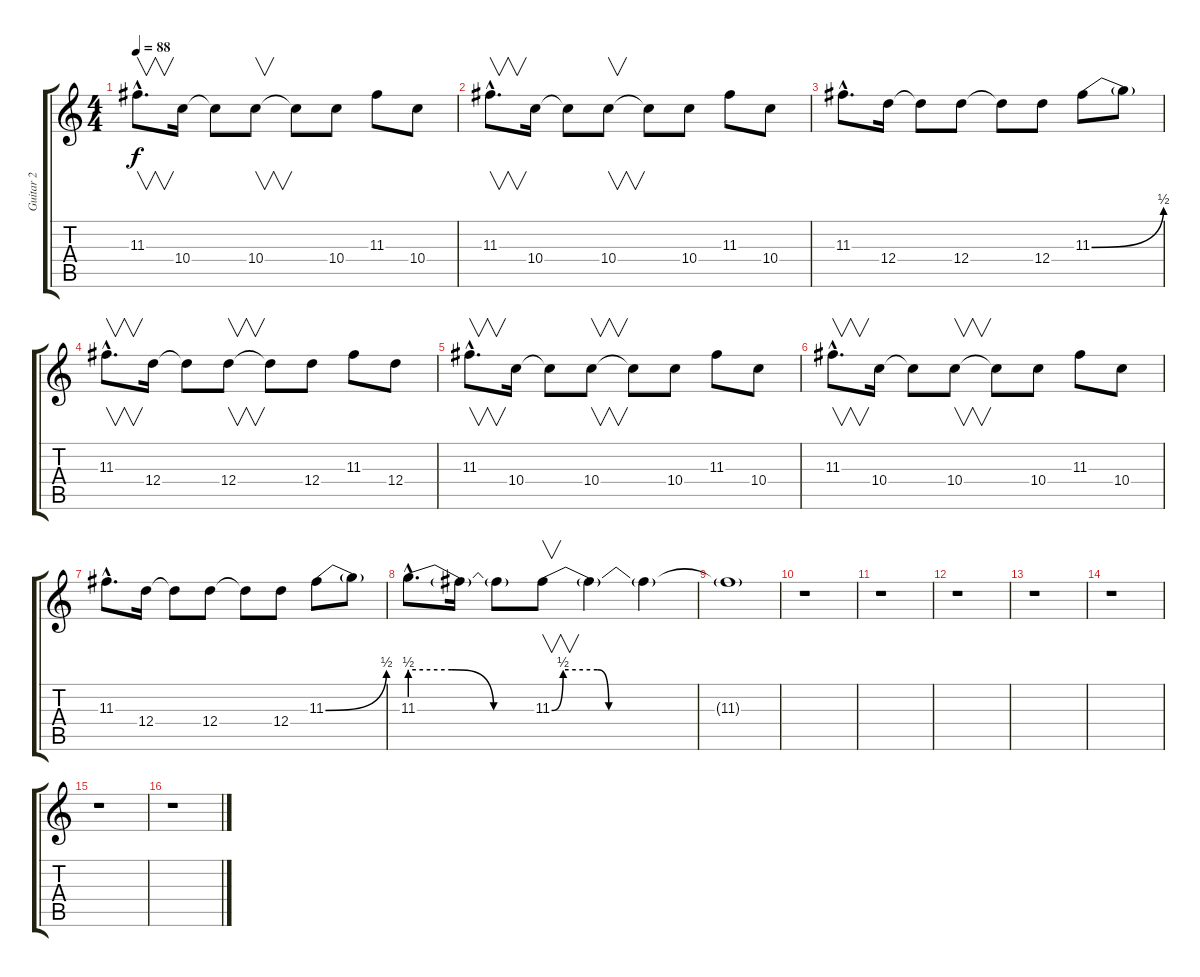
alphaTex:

\track ("Guitar 2" "Guitar 2") {instrument overdrivenguitar}
\staff {score tabs}
\tuning (E4 B3 G3 D3 A2 D2) {hide}
\ts (4 4)
\tempo 88
\clef g2
\ks c
11.3{hac}.8{v d dy f} 10.4.16 10.4{t}.8 10.4.8{v} 10.4{t}.8 10.4.8 11.3.8 10.4.8 |
11.3{hac}.8{v d} 10.4.16 10.4{t}.8 10.4.8{v} 10.4{t}.8 10.4.8 11.3.8 10.4.8 |
11.3{hac}.8{d} 12.4.16 12.4{t}.8 12.4.8 12.4{t}.8 12.4.8 11.3{be (bend 0 0 60 2)}.8 11.3{t}.8 |
11.3{hac}.8{v d} 12.4.16 12.4{t}.8 12.4.8{v} 12.4{t}.8 12.4.8 11.3.8 12.4.8 |
11.3{hac}.8{v d} 10.4.16 10.4{t}.8 10.4.8{v} 10.4{t}.8 10.4.8 11.3.8 10.4.8 |
11.3{hac}.8{v d} 10.4.16 10.4{t}.8 10.4.8{v} 10.4{t}.8 10.4.8 11.3.8 10.4.8 |
11.3{hac}.8{d} 12.4.16 12.4{t}.8 12.4.8 12.4{t}.8 12.4.8 11.3{be (bend 0 0 60 2)}.8 11.3{t}.8 |
11.3{be (custom 0 2 20 2 40 0 60 0) hac}.8{d} 11.3{t}.16 11.3{t}.8 11.3{be (custom 0 0 3 2 12 2 15 0 60 0)}.8{v} 11.3{t}.4 11.3{t}.4 |
11.3{t}.1 |
r.1 |
r.1 |
r.1 |
r.1 |
r.1 |
r.1 |
r.1
